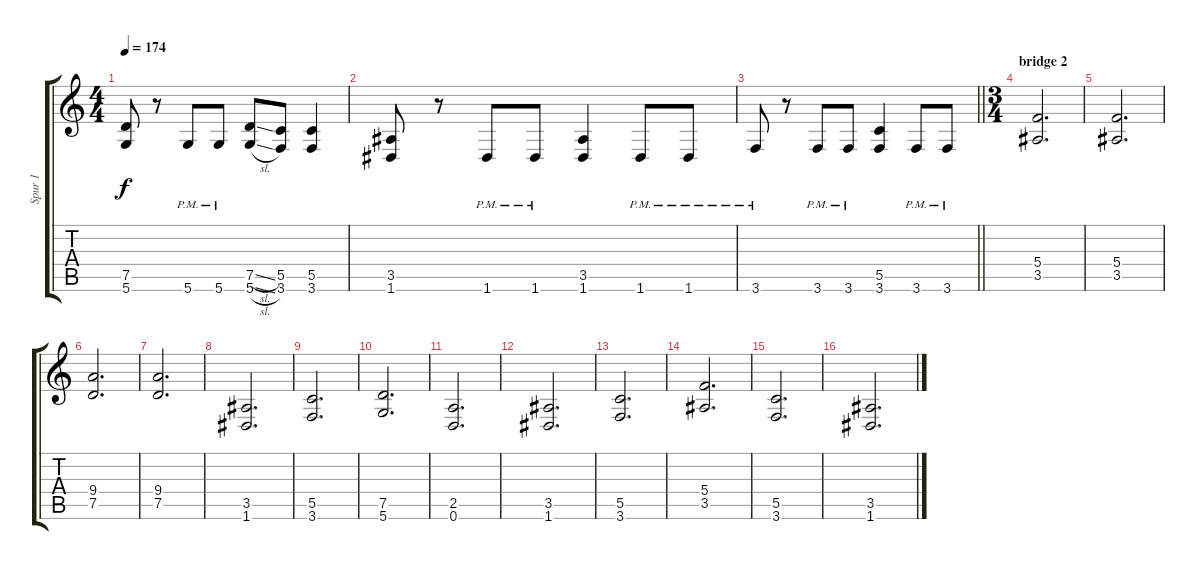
\track ("Spur 1" "Spur 1") {instrument overdrivenguitar}
\staff {score tabs}
\tuning (D4 A3 F3 C3 G2 D2) {hide}
\ts (4 4)
\tempo 174
\clef g2
\ks c
(7.5 5.6).8{dy f} r.8 5.6{pm}.8 5.6{pm}.8 (7.5{sl} 5.6{sl}).8 (5.5 3.6).8 (5.5 3.6).4 |
(3.5 1.6).8 r.8 1.6{pm}.8 1.6{pm}.8 (3.5 1.6).4 1.6{pm}.8 1.6{pm}.8 |
\barLineRight lightlight
3.6{pm}.8 r.8 3.6{pm}.8 3.6{pm}.8 (5.5 3.6).4 3.6{pm}.8 3.6{pm}.8 |
\ts (3 4)
\section ("" "bridge 2")
(5.4 3.5).2{d} |
(5.4 3.5).2{d} |
(9.4 7.5).2{d} |
(9.4 7.5).2{d} |
(3.5 1.6).2{d} |
(5.5 3.6).2{d} |
(7.5 5.6).2{d} |
(2.5 0.6).2{d} |
(3.5 1.6).2{d} |
(5.5 3.6).2{d} |
(5.4 3.5).2{d} |
(5.5 3.6).2{d} |
(3.5 1.6).2{d}
